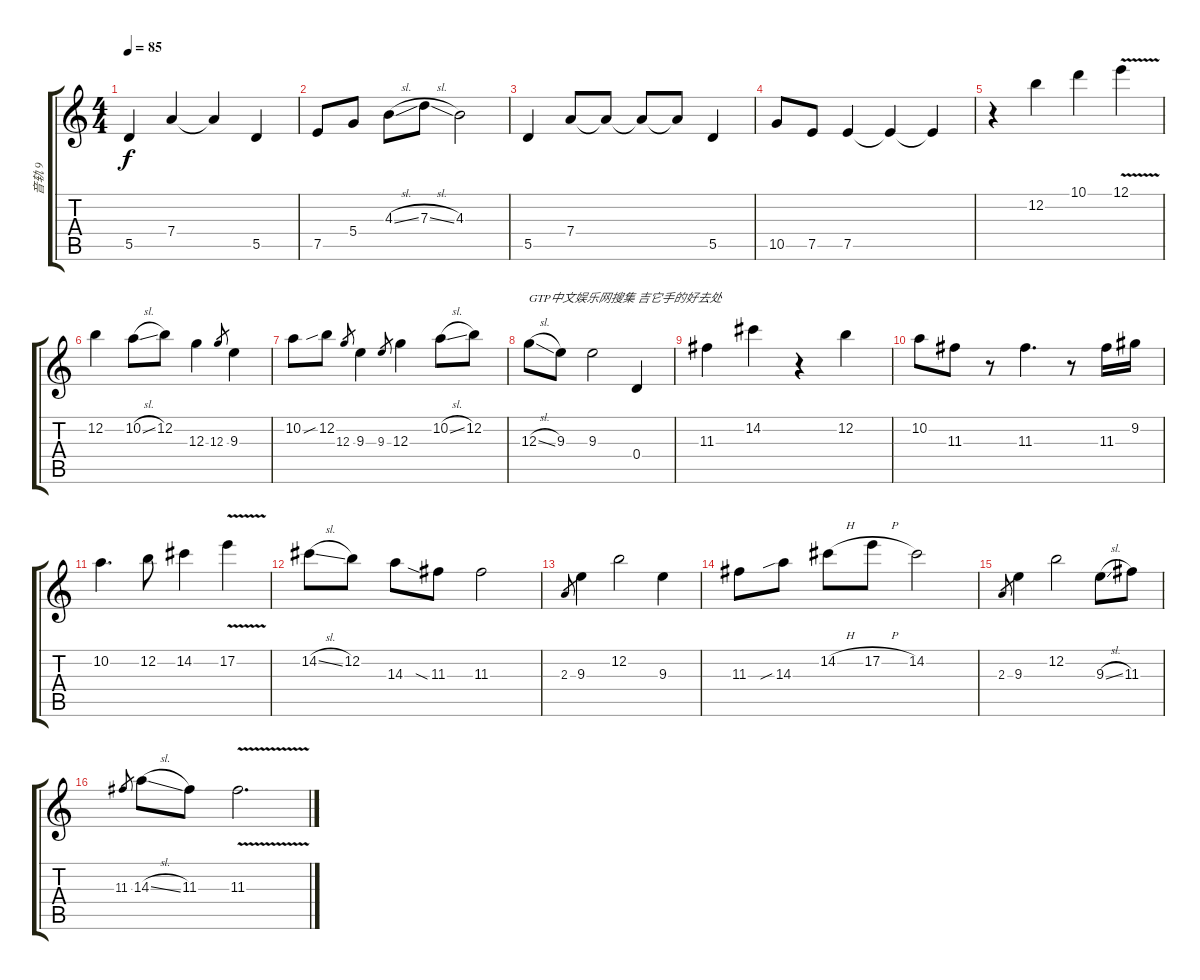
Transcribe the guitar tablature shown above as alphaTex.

\track ("音轨 9" "音轨 9") {instrument overdrivenguitar}
\staff {score tabs}
\tuning (E4 B3 G3 D3 A2 E2) {hide}
\ts (4 4)
\tempo 85
\clef g2
\ks c
5.5.4{dy f} 7.4.4 7.4{t}.4 5.5.4 |
7.5.8 5.4.8 4.3{sl}.8 7.3{sl}.8 4.3.2 |
5.5.4 7.4.8 7.4{t}.8 7.4{t}.8 7.4{t}.8 5.5.4 |
10.5.8 7.5.8 7.5.4 7.5{t}.4 7.5{t}.4 |
r.4{volume 16} 12.2.4 10.1.4 12.1{v}.4 |
12.2.4 10.2{sl}.8 12.2.8 12.3.4 12.3.8{gr} 9.3.4 |
10.2.8 12.2{sib}.8 12.3.8{gr} 9.3.4 9.3.8{gr} 12.3.4 10.2{sl}.8 12.2.8 |
12.3{sl}.8{txt "GTP中文娱乐网搜集 吉它手的好去处"} 9.3.8 9.3.2 0.4.4 |
11.3.4 14.2.4 r.4 12.2.4 |
10.2.8 11.3.8 r.8 11.3.4{d} r.8 11.3.16 9.2.16 |
10.2.4{d} 12.2.8 14.2.4 17.2{v}.4 |
14.2{sl}.8 12.2.8 14.3.8 11.3{sia}.8 11.3.2 |
2.3.8{gr} 9.3.4 12.2.2 9.3.4 |
11.3.8 14.3{sib}.8 14.2{h}.8 17.2{h}.8 14.2.2 |
2.3.8{gr} 9.3.4 12.2.2 9.3{sl}.8 11.3.8 |
11.3.8{gr} 14.3{sl}.8 11.3.8 11.3{v}.2{d}
